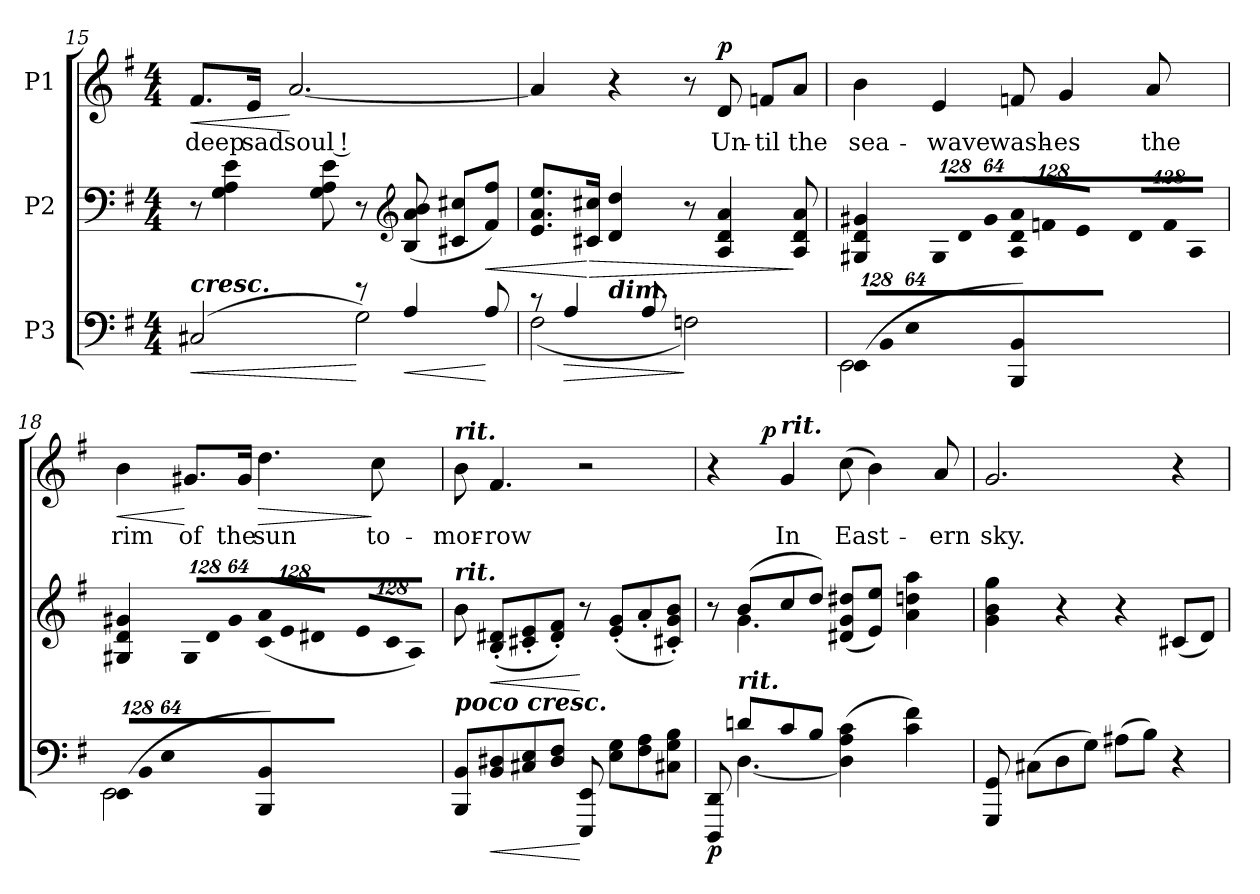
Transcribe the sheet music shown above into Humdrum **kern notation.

**kern	**dynam	**kern	**dynam	**kern	**text	**dynam
*part3	*part3	*part2	*part2	*part1	*part1	*part1
*staff3	*staff3	*staff2	*staff2	*staff1	*staff1	*staff1
*I"P3	*	*I"P2	*	*I"P1	*	*
!!LO:LB:g=z
*clefF4	*	*clefF4	*	*clefG2	*	*
*k[f#]	*	*k[f#]	*	*k[f#]	*	*
*G:	*	*G:	*	*G:	*	*
*M4/4	*	*M4/4	*	*M4/4	*	*
=15	=15	=15	=15	=15	=15	=15
*^	*	*	*	*	*	*
!	!	!LO:HP:b	!	!	!	!	!
!LO:TX:a:Bi:t=cresc.	!	!	!	!	!	!	!
!	!	!	!	!	!	!LO:LY:b:color=#000000	!LO:HP:b
2ryy	(2C#Xi/	<	8r	.	8.f#i/L	deep	<
.	.	.	4Gi\ 4Ai 4ei	.	.	.	.
!	!	!	!	!	!	!LO:LY:b:color=#000000	!
.	.	.	.	.	16ei/Jk	sad	.
!	!	!	!	!	!	!LO:LY:b:color=#000000	!
.	.	.	.	.	[2.ai/	soul !	[
.	.	.	8Gi\ 8Ai 8ei	.	.	.	.
8r	2Gi\)	[	8r	.	.	.	.
*	*	*	*clefG2	*	*	*	*
!	!	!LO:HP:b	!	!	!	!	!
4Ai/	.	<	(8Bi/ 8ai 8bi	.	.	.	.
.	.	.	8c#Xi/ 8cc#XiL	.	.	.	.
!	!	!	!	!LO:HP:b	!	!	!
8Ai/	.	[	8f#i/ 8ff#iJ)	<	.	.	.
=16	=16	=16	=16	=16	=16	=16	=16
*	*^	*	*	*	*	*	*
8r	(2F#i\	4ryy	.	8.ei/ 8.ai 8.eeiL	.	4ai/]	.	.
!	!	!	!LO:HP:b	!	!	!	!	!
4Ai/	.	.	>	.	.	.	.	.
!	!	!	!	!	!LO:HP:n=1:b	!	!	!
.	.	.	.	16c#Xi/ 16cc#XiJk	[ >	.	.	.
!	!	!LO:TX:a:Bi:t=dim.	!	!	!	!	!	!
.	.	2.ryy	.	4di/ 4ddi	.	4r	.	.
8Ai/	.	.	.	.	.	.	.	.
2ryy	2Fni\)	.	]	8r	.	8r	.	.
!	!	!	!	!	!	!	!LO:LY:b:color=#000000	!
.	.	.	.	4Ai/ 4di 4ai	.	8di/	Un-	p
!	!	!	!	!	!	!	!LO:LY:b:color=#000000	!
.	.	.	.	.	.	8fni/L	-til	.
!	!	!	!	!	!	!	!LO:LY:b:color=#000000	!
.	.	.	.	8Ai/ 8di 8ai	]	8ai/J	the	.
*v	*v	*v	*	*	*	*	*	*
=17	=17	=17	=17	=17	=17	=17
*Xbrackettup	*	*	*	*	*	*
*^	*	*	*	*	*	*
*	*^	*	*	*	*	*	*
!LO:N:vis=8	!	!	!	!	!	!	!	!
*	*v	*v	*	*	*	*	*	*
*	*^	*	*	*	*	*	*
!	!	!	!	!	!	!	!LO:LY:b:color=#000000	!
*	*v	*v	*	*	*	*	*	*
(1024%85EEi/L	2EEi\	.	4G#Xi/ 4di 4g#Xi	.	4bi\	sea-	.
!LO:N:vis=8	!	!	!	!	!	!	!
1024%85BBi/	.	.	.	.	.	.	.
!LO:N:vis=8	!	!	!	!	!	!	!
512%43Ei/J	.	.	.	.	.	.	.
*	*	*	*Xbrackettup	*	*	*	*
!	!	!	!LO:N:vis=8	!	!	!	!
!	!	!	!	!	!	!LO:LY:b:color=#000000	!
4ryy	.	.	1024%85G#i/L	.	4ei/	-wave	.
!	!	!	!LO:N:vis=8	!	!	!	!
.	.	.	1024%85di/	.	.	.	.
!	!	!	!LO:N:vis=8	!	!	!	!
.	.	.	512%43g#i/J	.	.	.	.
!	!	!	!LO:N:vis=8	!	!	!	!
!	!	!	!	!	!	!LO:LY:b:color=#000000	!
4BBBi/ 4BBi)	2ryy	.	1024%85Ai/ 1024%85di 1024%85aiL	.	8fni/	wash-	.
!	!	!	!LO:N:vis=8	!	!	!	!
.	.	.	1024%85fni/	.	.	.	.
!	!	!	!	!	!	!LO:LY:b:color=#000000	!
.	.	.	.	.	4gi/	-es	.
!	!	!	!LO:N:vis=8	!	!	!	!
.	.	.	512%43ei/J	.	.	.	.
!	!	!	!LO:N:vis=8	!	!	!	!
4ryy	.	.	1024%85di/L	.	.	.	.
!	!	!	!LO:N:vis=8	!	!	!	!
.	.	.	1024%85fi/	.	.	.	.
!	!	!	!	!	!	!LO:LY:b:color=#000000	!
.	.	.	.	.	8ai/	the	.
!	!	!	!LO:N:vis=8	!	!	!	!
.	.	.	512%43Ai/J	.	.	.	.
!!LO:LB:g=z
=18	=18	=18	=18	=18	=18	=18	=18
!LO:N:vis=8	!	!	!	!	!	!	!
!	!	!	!	!	!	!LO:LY:b:color=#000000	!LO:HP:b
(1024%85EEi/L	2EEi\	.	4G#Xi/ 4di 4g#Xi	.	4bi\	rim	<
!LO:N:vis=8	!	!	!	!	!	!	!
1024%85BBi/	.	.	.	.	.	.	.
!LO:N:vis=8	!	!	!	!	!	!	!
512%43Ei/J	.	.	.	.	.	.	.
!	!	!	!LO:N:vis=8	!	!	!	!
!	!	!	!	!	!	!LO:LY:b:color=#000000	!
4ryy	.	.	1024%85G#i/L	.	8.g#Xi/L	of	[
!	!	!	!LO:N:vis=8	!	!	!	!
.	.	.	1024%85di/	.	.	.	.
!	!	!	!LO:N:vis=8	!	!	!	!
.	.	.	512%43g#i/J	.	.	.	.
!	!	!	!	!	!	!LO:LY:b:color=#000000	!
.	.	.	.	.	16g#i/Jk	the	.
!	!	!	!LO:N:vis=8	!	!	!	!
!	!	!	!	!	!	!LO:LY:b:color=#000000	!LO:HP:b
4BBBi/ 4BBi)	2ryy	.	(1024%85ci/ 1024%85aiL	.	4.ddi\	sun	>
!	!	!	!LO:N:vis=8	!	!	!	!
.	.	.	1024%85ei/	.	.	.	.
!	!	!	!LO:N:vis=8	!	!	!	!
.	.	.	512%43d#Xi/J	.	.	.	.
!	!	!	!LO:N:vis=8	!	!	!	!
4ryy	.	.	1024%85ei/L	.	.	.	.
!	!	!	!LO:N:vis=8	!	!	!	!
.	.	.	1024%85ci/	.	.	.	.
!	!	!	!	!	!	!LO:LY:b:color=#000000	!
.	.	.	.	.	8cci\	to-	]
!	!	!	!LO:N:vis=8	!	!	!	!
.	.	.	512%43Ai/J)	.	.	.	.
*v	*v	*	*	*	*	*	*
=19	=19	=19	=19	=19	=19	=19
!	!	!	!	!LO:TX:a:Bi:t=rit.	!	!
!	!	!LO:TX:a:Bi:t=rit.	!	!	!	!
!LO:TX:a:Bi:t=poco cresc.	!	!	!	!	!	!
!	!	!	!	!	!LO:LY:b:color=#000000	!
8BBBi/ 8BBiL	.	8bi\	.	8bi\	-mor-	.
!	!LO:HP:b	!	!LO:HP:b	!	!	!
!	!	!	!	!	!LO:LY:b:color=#000000	!
8BBi/ 8D#Xi	<	(8Bi/' 8d#Xi'L	<	4.f#i/	-row	.
8C#Xi/ 8Ei	.	8c#Xi/' 8ei'	.	.	.	.
8D#i/ 8F#iJ	.	8d#i/' 8f#i'J)	.	.	.	.
8EEEi/ 8EEi	[	8r	[	2r	.	.
8Ei\ 8GiL	.	(8ei/' 8gi'L	.	.	.	.
8F#i\ 8Ai	.	8a'i/	.	.	.	.
8C#Xi\ 8Gi 8BiJ	.	8c#Xi/' 8gi' 8bi'J)	.	.	.	.
=20	=20	=20	=20	=20	=20	=20
*^	*	*^	*	*^	*	*
8ryy	8DDDi/ 8DDi	p	8r	8ryy	.	4r	8ryy	.	.
!LO:TX:a:Bi:t=rit.	!	!	!	!	!	!	!	!	!
8dni/L	[4.Di\	.	(8bi/L	4.gi\	.	.	32ryy	.	.
.	.	.	.	.	.	.	64...ryy	.	.
.	.	.	.	.	.	.	2ryy	.	p
!	!	!	!	!	!	!LO:TX:a:Bi:t=rit.	!	!	!
!	!	!	!	!	!	!	!	!LO:LY:b:color=#000000	!
8ci/	.	.	8cci/	.	.	4gi/	.	In	.
8Bi/J	.	.	8ddi/J)	.	.	.	.	.	.
!	!	!	!	!	!	!	!	!LO:LY:b:color=#000000	!
2ryy	(4Di\] 4Ai 4ci	.	(8d#Xi/ 8gi 8dd#XiL	2ryy	.	(8cci\	.	East-	.
.	.	.	8ei/ 8eeiJ)	.	.	4bi\)	.	.	.
.	.	.	.	.	.	.	4ryy	.	.
.	4ci\ 4f#i)	.	4ai\ 4ddni 4aai	.	.	.	.	.	.
!	!	!	!	!	!	!	!	!LO:LY:b:color=#000000	!
.	.	.	.	.	.	8ai/	.	-ern	.
.	.	.	.	.	.	.	16ryy	.	.
.	.	.	.	.	.	.	512ryy	.	.
*v	*v	*	*	*	*	*v	*v	*	*
*	*	*v	*v	*	*	*	*
!!LO:PB:g=z
=21	=21	=21	=21	=21	=21	=21
*^	*	*^	*	*^	*	*
!	!	!	!	!	!	!	!	!LO:LY:b:color=#000000	!
*v	*v	*	*	*	*	*v	*v	*	*
*	*	*v	*v	*	*	*	*
8GGGi/ 8GGi	.	4gi\ 4bi 4ggi	.	2.gi/	sky.	.
(8C#Xi\L	.	.	.	.	.	.
8Di\	.	4r	.	.	.	.
8Gi\J)	.	.	.	.	.	.
(8A#Xi\L	.	4r	.	.	.	.
8Bi\J)	.	.	.	.	.	.
4r	.	(8c#Xi/L	.	4r	.	.
.	.	8di/J)	.	.	.	.
=	=	=	=	=	=	=
*-	*-	*-	*-	*-	*-	*-
